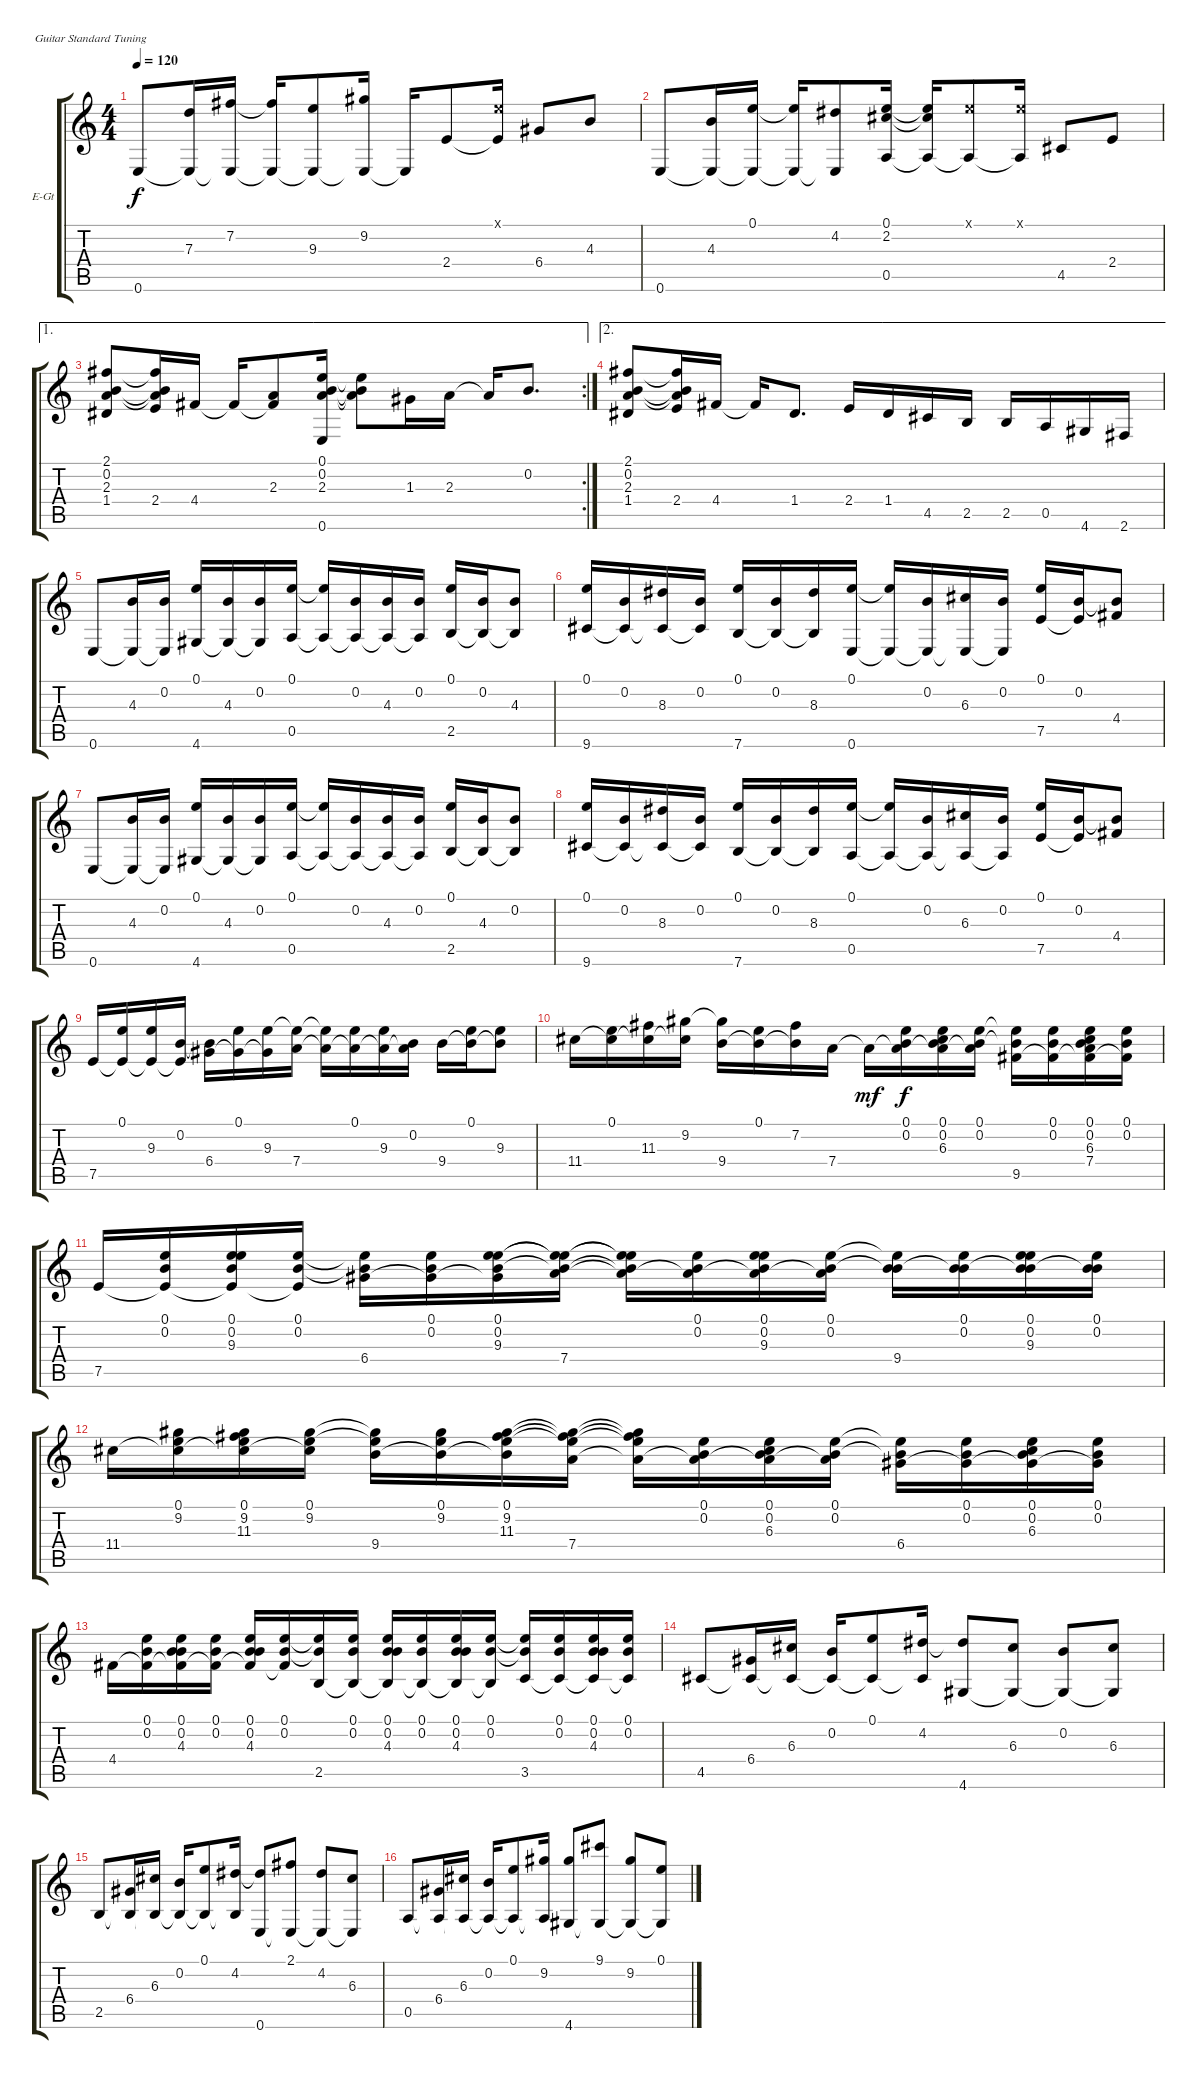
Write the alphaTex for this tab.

\bracketExtendMode groupsimilarinstruments
\firstSystemTrackNameOrientation horizontal
\otherSystemsTrackNameOrientation horizontal
\track ("" "E-Gt") {instrument electricguitarjazz}
\staff {score tabs}
\tuning (E4 B3 G3 D3 A2 E2)
\ts (4 4)
\tempo 120
\clef g2
\ks c
0.6.8{dy f} (7.3 0.6{t}).16 (7.2 0.6{t}).16 (7.2{t} 0.6{t}).16 (9.3 0.6{t}).8 (9.2 0.6{t}).16 0.6{t}.16 2.4.8 (0.1{x} 2.4{t}).16 6.4.8 4.3.8 |
0.6.8 (4.3 0.6{t}).16 (0.1 0.6{t}).16 (0.1{t} 0.6{t}).16 (4.2 0.6{t}).8 (0.1 2.2 0.5).16 (0.1{t} 2.2{t} 0.5{t}).16 (0.1{x} 0.5{t}).8 (0.1{x} 0.5{t}).16 4.5.8 2.4.8 |
\ae 1
\rc 2
(2.1 0.2 2.3 1.4).8 (2.1{t} 0.2{t} 2.3{t} 2.4).16 4.4.16 4.4{t}.16 (2.3 4.4{t}).8 (0.1 0.2 2.3 0.6).16 (0.1{t} 0.2{t} 2.3{t}).8 1.3.16 2.3.16 2.3{t}.16 0.2.8{d} |
\ae 2
(2.1 0.2 2.3 1.4).8 (2.1{t} 0.2{t} 2.3{t} 2.4).16 4.4.16 4.4{t}.16 1.4.8{d} 2.4.16 1.4.16 4.5.16 2.5.16 2.5.16 0.5.16 4.6.16 2.6.16 |
0.6.8 (4.3 0.6{t}).16 (0.2 0.6{t}).16 (0.1 4.6).16 (4.3 4.6{t}).16 (0.2 4.6{t}).16 (0.1 0.5).16 (0.1{t} 0.5{t}).16 (0.2 0.5{t}).16 (4.3 0.5{t}).16 (0.2 0.5{t}).16 (0.1 2.5).16 (0.2 2.5{t}).16 (4.3 2.5{t}).8 |
(0.1 9.6).16 (0.2 9.6{t}).16 (8.3 9.6{t}).16 (0.2 9.6{t}).16 (0.1 7.6).16 (0.2 7.6{t}).16 (8.3 7.6{t}).16 (0.1 0.6).16 (0.1{t} 0.6{t}).16 (0.2 0.6{t}).16 (6.3 0.6{t}).16 (0.2 0.6{t}).16 (0.1 7.5).16 (0.2 7.5{t}).16 (0.2{t} 4.4).8 |
0.6.8 (4.3 0.6{t}).16 (0.2 0.6{t}).16 (0.1 4.6).16 (4.3 4.6{t}).16 (0.2 4.6{t}).16 (0.1 0.5).16 (0.1{t} 0.5{t}).16 (0.2 0.5{t}).16 (4.3 0.5{t}).16 (0.2 0.5{t}).16 (0.1 2.5).16 (4.3 2.5{t}).16 (0.2 2.5{t}).8 |
(0.1 9.6).16 (0.2 9.6{t}).16 (8.3 9.6{t}).16 (0.2 9.6{t}).16 (0.1 7.6).16 (0.2 7.6{t}).16 (8.3 7.6{t}).16 (0.1 0.5).16 (0.1{t} 0.5{t}).16 (0.2 0.5{t}).16 (6.3 0.5{t}).16 (0.2 0.5{t}).16 (0.1 7.5).16 (0.2 7.5{t}).16 (0.2{t} 4.4).8 |
7.5.16 (0.1 7.5{t}).16 (9.3 7.5{t}).16 (0.2 7.5{t}).16 (0.2{t} 6.4).16 (0.1 6.4{t}).16 (9.3 6.4{t}).16 (7.4 9.3{t}).16 (9.3{t} 7.4{t}).16 (0.1 7.4{t}).16 (9.3 7.4{t}).16 (0.2 7.4{t}).16 9.4.16 (0.1 9.4{t}).16 (9.3 9.4{t}).8 |
11.4.16 (0.1 11.4{t}).16 (11.3 11.4{t}).16 (9.2 11.4{t}).16 (9.2{t} 9.4).16 (0.1 9.4{t}).16 (7.2 9.4{t}).16 7.4.16 7.4{t}.16{dy mf} (0.1 0.2 7.4{t}).16{dy f} (0.1 0.2 6.3 7.4{t}).16 (0.1 0.2 7.4{t}).16 (0.1{t} 0.2{t} 9.5).16 (0.1 0.2 9.5{t}).16 (0.1 0.2 6.3 7.4 9.5{t}).16 (0.1 0.2 9.5{t}).16 |
7.5.16 (0.1 0.2 7.5{t}).16 (0.1 0.2 9.3 7.5{t}).16 (0.1 0.2 7.5{t}).16 (0.1{t} 0.2{t} 6.4).16 (0.1 0.2 6.4{t}).16 (0.1 0.2 9.3 6.4{t}).16 (7.4 0.1{t} 0.2{t} 9.3{t}).16 (0.1{t} 0.2{t} 9.3{t} 7.4{t}).16 (0.1 0.2 7.4{t}).16 (0.1 0.2 9.3 7.4{t}).16 (0.1 0.2 7.4{t}).16 (0.1{t} 0.2{t} 9.4).16 (0.1 0.2 9.4{t}).16 (0.1 0.2 9.3 9.4{t}).16 (0.1 0.2 9.4{t}).16 |
11.4.16 (0.1 9.2 11.4{t}).16 (0.1 9.2 11.3 11.4{t}).16 (0.1 9.2 11.4{t}).16 (0.1{t} 9.2{t} 9.4).16 (0.1 9.2 9.4{t}).16 (0.1 9.2 11.3 9.4{t}).16 (7.4 0.1{t} 9.2{t} 11.3{t}).16 (0.1{t} 9.2{t} 11.3{t} 7.4{t}).16 (0.1 0.2 7.4{t}).16 (0.1 0.2 6.3 7.4{t}).16 (0.1 0.2 7.4{t}).16 (0.1{t} 0.2{t} 6.4).16 (0.1 0.2 6.4{t}).16 (0.1 0.2 6.3 6.4{t}).16 (0.1 0.2 6.4{t}).16 |
4.4.16 (0.1 0.2 4.4{t}).16 (0.1 0.2 4.3 4.4{t}).16 (0.1 0.2 4.4{t}).16 (0.1 0.2 4.3 4.4{t}).16 (0.1 0.2 4.4{t}).16 (0.1{t} 0.2{t} 2.5).16 (0.1 0.2 2.5{t}).16 (0.1 0.2 4.3 2.5{t}).16 (0.1 0.2 2.5{t}).16 (0.1 0.2 4.3 2.5{t}).16 (0.1 0.2 2.5{t}).16 (0.1{t} 0.2{t} 3.5).16 (0.1 0.2 3.5{t}).16 (0.1 0.2 4.3 3.5{t}).16 (0.1 0.2 3.5{t}).16 |
4.5.8 (6.4 4.5{t}).16 (6.3 4.5{t}).16 (0.2 4.5{t}).16 (0.1 4.5{t}).8 (4.2 4.5{t}).16 (4.2{t} 4.6).8 (6.3 4.6{t}).8 (0.2 4.6{t}).8 (6.3 4.6{t}).8 |
2.5.8 (6.4 2.5{t}).16 (6.3 2.5{t}).16 (0.2 2.5{t}).16 (0.1 2.5{t}).8 (4.2 2.5{t}).16 (4.2{t} 0.6).8 (2.1 0.6{t}).8 (4.2 0.6{t}).8 (6.3 0.6{t}).8 |
0.5.8 (6.4 0.5{t}).16 (6.3 0.5{t}).16 (0.2 0.5{t}).16 (0.1 0.5{t}).8 (9.2 0.5{t}).16 (9.2{t} 4.6).8 (9.1 4.6{t}).8 (9.2 4.6{t}).8 (0.1 4.6{t}).8
